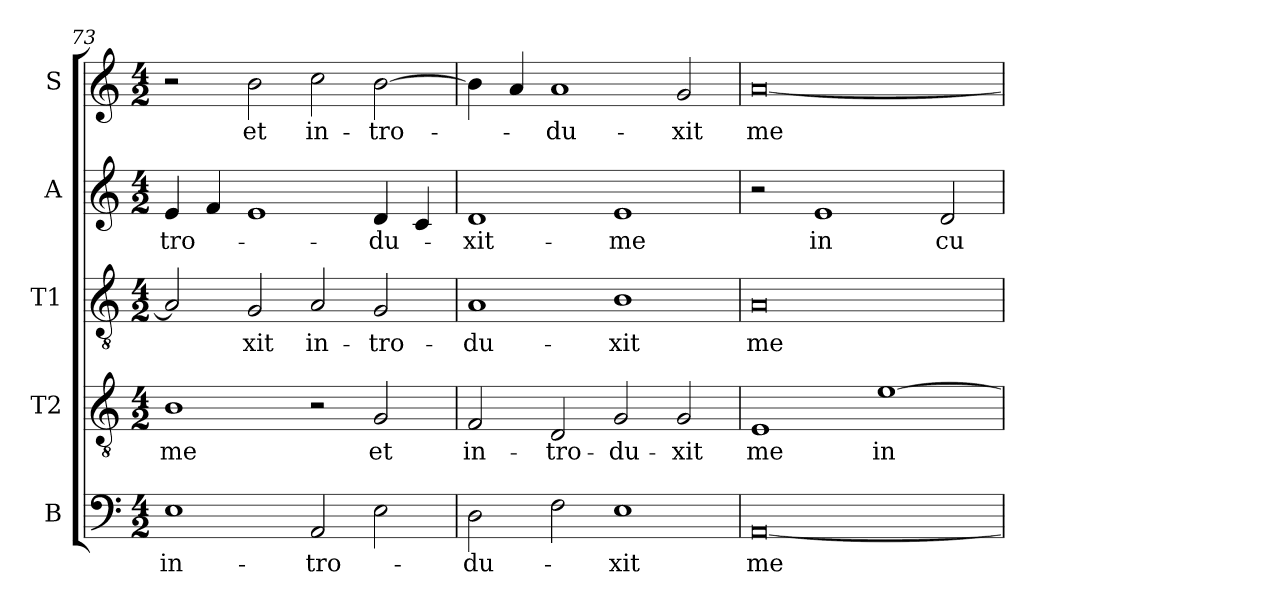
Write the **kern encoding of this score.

**kern	**text	**kern	**text	**kern	**text	**kern	**text	**kern	**text
*part5	*part5	*part4	*part4	*part3	*part3	*part2	*part2	*part1	*part1
*staff5	*staff5	*staff4	*staff4	*staff3	*staff3	*staff2	*staff2	*staff1	*staff1
*I"B	*	*I"T2	*	*I"T1	*	*I"A	*	*I"S	*
*clefF4	*	*clefGv2	*	*clefGv2	*	*clefG2	*	*clefG2	*
*M4/2	*	*M4/2	*	*M4/2	*	*M4/2	*	*M4/2	*
=73	=73	=73	=73	=73	=73	=73	=73	=73	=73
!	!LO:LY:b:cj	!	!LO:LY:b:cj	!	!	!	!LO:LY:b:cj	!	!
1E	in-	1B	me	2A/]	.	4e/	-tro-	2r	.
.	.	.	.	.	.	4f/	.	.	.
!	!	!	!	!	!LO:LY:b:cj	!	!	!	!LO:LY:b:cj
.	.	.	.	2G/	-xit	1e	.	2b\	et
!	!LO:LY:b:cj	!	!	!	!LO:LY:b:cj	!	!	!	!LO:LY:b:cj
2AA/	-tro-	2r	.	2A/	in-	.	.	2cc\	in-
!	!	!	!LO:LY:b:cj	!	!LO:LY:b:cj	!	!LO:LY:b:cj	!	!LO:LY:b
2E\	.	2G/	et	2G/	-tro-	4d/	-du-	[>2b\	-tro-
.	.	.	.	.	.	4c/	.	.	.
=74	=74	=74	=74	=74	=74	=74	=74	=74	=74
!	!LO:LY:b:rj	!	!LO:LY:b:cj	!	!LO:LY:b:cj	!	!LO:LY:b:cj	!	!
2D\	-du-	2F/	in-	1A	-du-	1d	-xit-	4b\]	.
.	.	.	.	.	.	.	.	4a/	.
!	!	!	!LO:LY:b:cj	!	!	!	!	!	!LO:LY:b:cj
2F\	.	2D/	-tro-	.	.	.	.	1a	-du-
!	!LO:LY:b:cj	!	!LO:LY:b:cj	!	!LO:LY:b:cj	!	!LO:LY:b:cj	!	!
1E	-xit	2G/	-du-	1B	-xit	1e	-me	.	.
!	!	!	!LO:LY:b	!	!	!	!	!	!LO:LY:b:cj
.	.	2G/	-xit	.	.	.	.	2g/	-xit
!!LO:LB:g=z
=75	=75	=75	=75	=75	=75	=75	=75	=75	=75
!	!LO:LY:b:cj	!	!LO:LY:b:cj	!	!LO:LY:b:cj	!	!	!	!LO:LY:b:cj
[<0AA	me	1E	me	0A	me	2r	.	[<0a	me
!	!	!	!	!	!	!	!LO:LY:b:cj	!	!
.	.	.	.	.	.	1e	in	.	.
!	!	!	!LO:LY:b:cj	!	!	!	!	!	!
.	.	[>1e	in	.	.	.	.	.	.
!	!	!	!	!	!	!	!LO:LY:b:cj	!	!
.	.	.	.	.	.	2d/	cu-	.	.
=	=	=	=	=	=	=	=	=	=
*-	*-	*-	*-	*-	*-	*-	*-	*-	*-
